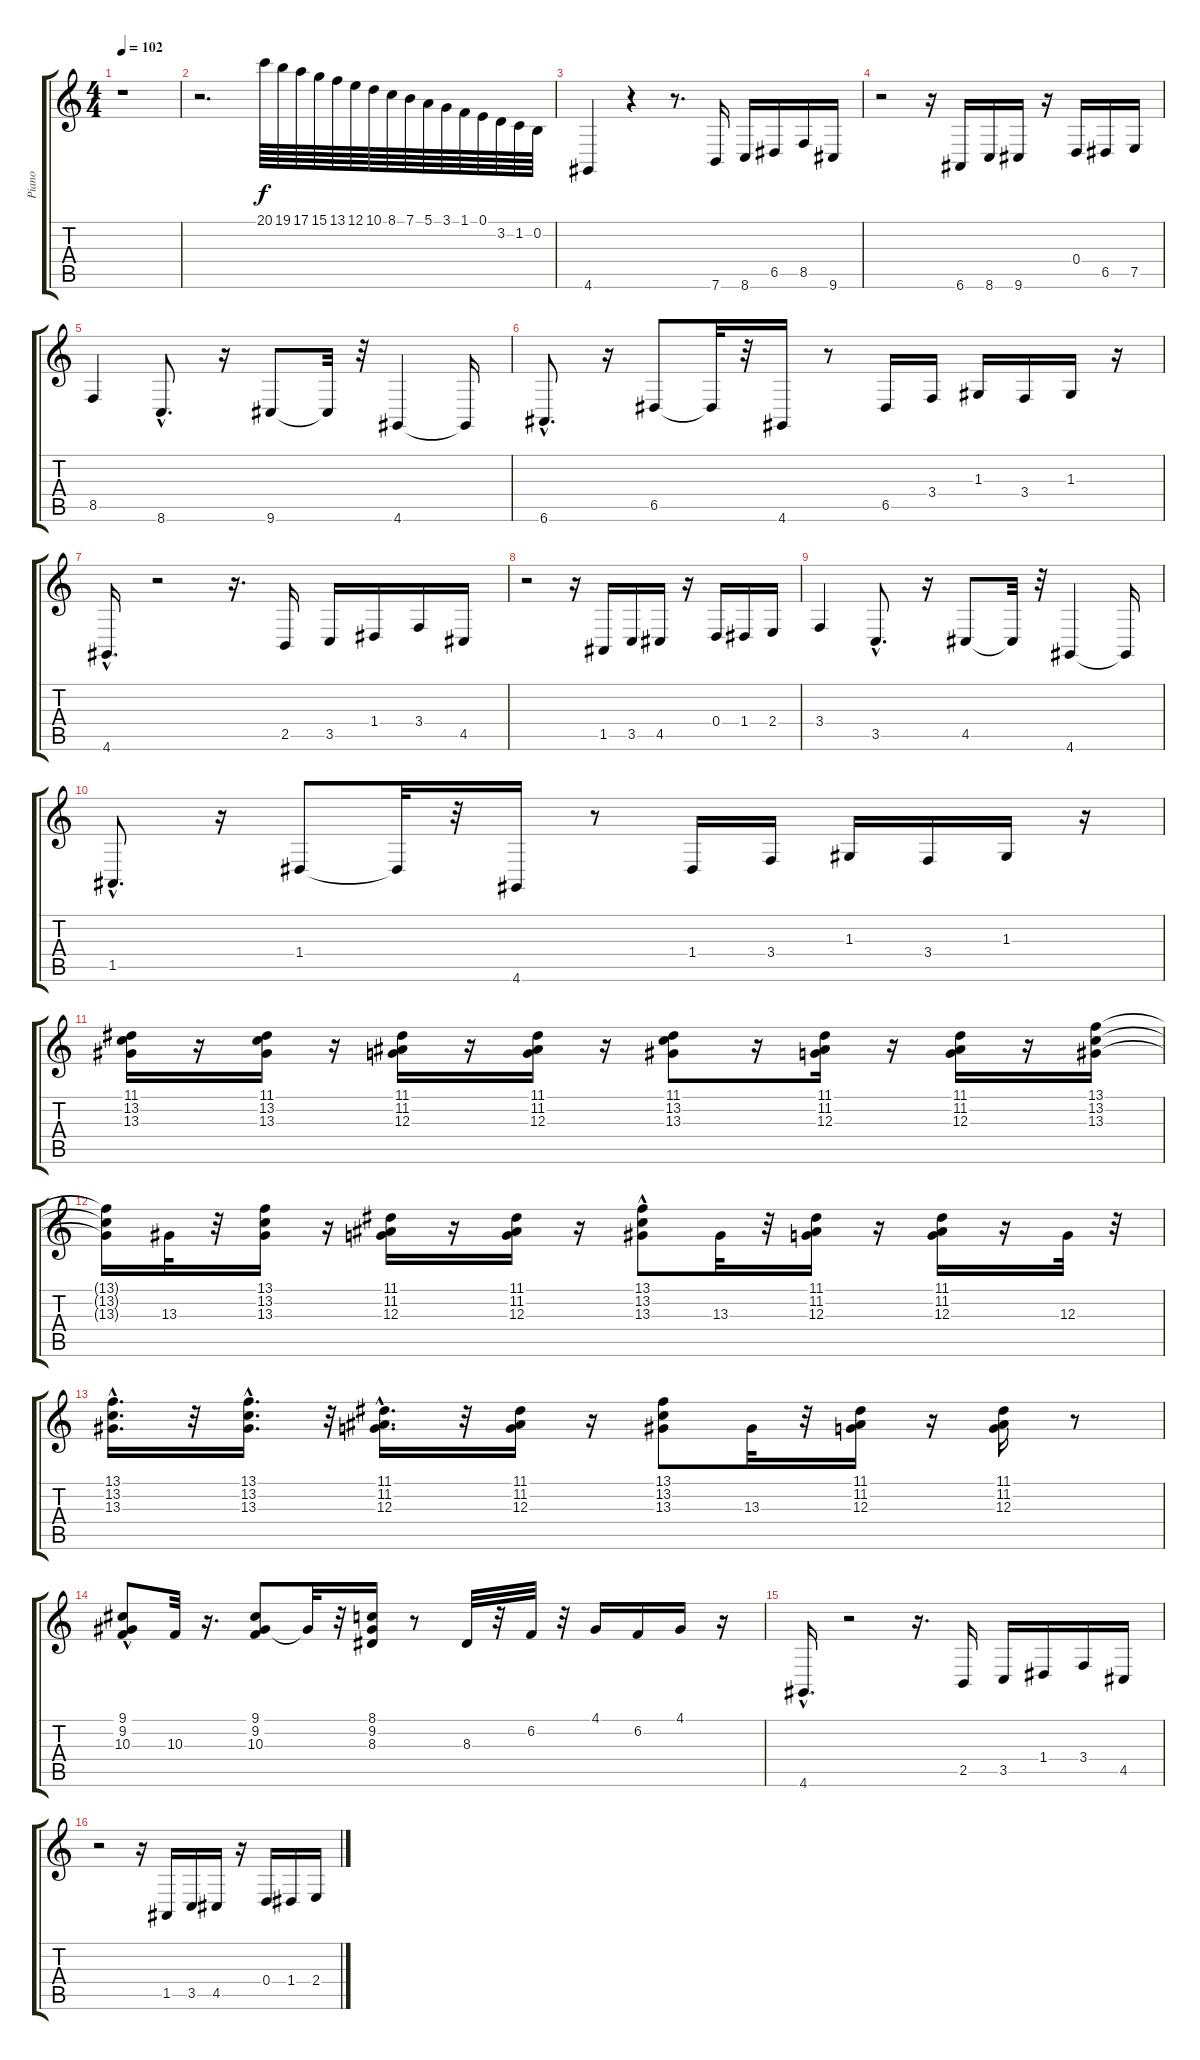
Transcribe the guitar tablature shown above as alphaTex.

\track ("Piano" "Piano") {instrument brightacousticpiano}
\staff {score tabs}
\tuning (E4 B3 G3 D3 A2 E2) {hide}
\ts (4 4)
\tempo 102
\clef g2
\ks c
r.1{dy f instrument brightacousticpiano} |
r.2{d} 20.1.64 19.1.64 17.1.64 15.1.64 13.1.64 12.1.64 10.1.64 8.1.64 7.1.64 5.1.64 3.1.64 1.1.64 0.1.64 3.2.64 1.2.64 0.2.64 |
4.6.4 r.4 r.8{d} 7.6.16 8.6.16 6.5.16 8.5.16 9.6.16 |
r.2 r.16 6.6.16 8.6.16 9.6.16 r.16 0.4.16 6.5.16 7.5.16 |
8.5.4 8.6{hac}.8{d} r.16 9.6.8 9.6{t}.32 r.32 4.6.4 4.6{t}.16 |
6.6{hac}.8{d} r.16 6.5.8 6.5{t}.32 r.32 4.6.16 r.8 6.5.16 3.4.16 1.3.16 3.4.16 1.3.16 r.16 |
4.6{hac}.16{d} r.2 r.16{d} 2.5.16 3.5.16 1.4.16 3.4.16 4.5.16 |
r.2 r.16 1.5.16 3.5.16 4.5.16 r.16 0.4.16 1.4.16 2.4.16 |
3.4.4 3.5{hac}.8{d} r.16 4.5.8 4.5{t}.32 r.32 4.6.4 4.6{t}.16 |
1.5{hac}.8{d} r.16 1.4.8 1.4{t}.32 r.32 4.6.16 r.8 1.4.16 3.4.16 1.3.16 3.4.16 1.3.16 r.16 |
(11.1 13.2 13.3).16 r.16 (11.1 13.2 13.3).16 r.16 (11.1 11.2 12.3).16 r.16 (11.1 11.2 12.3).16 r.16 (11.1 13.2 13.3).8 r.16 (11.1 11.2 12.3).16 r.16 (11.1 11.2 12.3).16 r.16 (13.1 13.2 13.3).16 |
(13.1{t} 13.2{t} 13.3{t}).16 13.3.32 r.32 (13.1 13.2 13.3).16 r.16 (11.1 11.2 12.3).16 r.16 (11.1 11.2 12.3).16 r.16 (13.1 13.2 13.3{hac}).8 13.3.32 r.32 (11.1 11.2 12.3).16 r.16 (11.1 11.2 12.3).16 r.16 12.3.32 r.32 |
(13.1{hac} 13.2{hac} 13.3).16{d} r.32 (13.1{hac} 13.2 13.3).16{d} r.32 (11.1 11.2 12.3{hac}).16{d} r.32 (11.1 11.2 12.3).16 r.16 (13.1 13.2 13.3).8 13.3.32 r.32 (11.1 11.2 12.3).16 r.16 (11.1 11.2 12.3).16 r.8 |
(9.1 9.2 10.3{hac}).8 10.3.32 r.16{d} (9.1 9.2 10.3).8 9.2{t}.32 r.32 (8.1 9.2 8.3).16 r.8 8.3.32 r.32 6.2.32 r.32 4.1.16 6.2.16 4.1.16 r.16 |
4.6{hac}.16{d} r.2 r.16{d} 2.5.16 3.5.16 1.4.16 3.4.16 4.5.16 |
r.2 r.16 1.5.16 3.5.16 4.5.16 r.16 0.4.16 1.4.16 2.4.16
